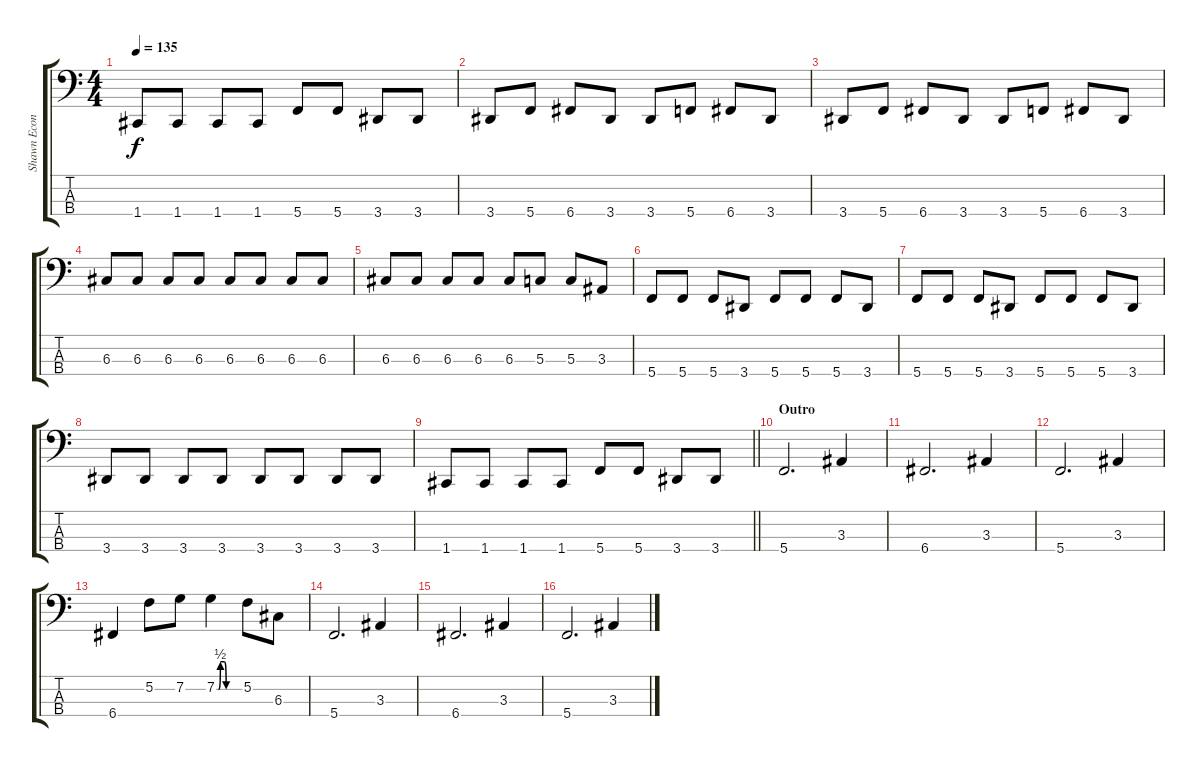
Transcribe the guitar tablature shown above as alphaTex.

\track ("Shawn Economaki " "Shawn Econ") {instrument electricbasspick}
\staff {score tabs}
\tuning (F2 C2 G1 C1) {hide}
\ts (4 4)
\tempo 135
\clef f4
\ks c
1.4.8{dy f} 1.4.8 1.4.8 1.4.8 5.4.8 5.4.8 3.4.8 3.4.8 |
3.4.8 5.4.8 6.4.8 3.4.8 3.4.8 5.4.8 6.4.8 3.4.8 |
3.4.8 5.4.8 6.4.8 3.4.8 3.4.8 5.4.8 6.4.8 3.4.8 |
6.3.8 6.3.8 6.3.8 6.3.8 6.3.8 6.3.8 6.3.8 6.3.8 |
6.3.8 6.3.8 6.3.8 6.3.8 6.3.8 5.3.8 5.3.8 3.3.8 |
5.4.8 5.4.8 5.4.8 3.4.8 5.4.8 5.4.8 5.4.8 3.4.8 |
5.4.8 5.4.8 5.4.8 3.4.8 5.4.8 5.4.8 5.4.8 3.4.8 |
3.4.8 3.4.8 3.4.8 3.4.8 3.4.8 3.4.8 3.4.8 3.4.8 |
\barLineRight lightlight
1.4.8 1.4.8 1.4.8 1.4.8 5.4.8 5.4.8 3.4.8 3.4.8 |
\section ("" "Outro")
5.4.2{d} 3.3.4 |
6.4.2{d} 3.3.4 |
5.4.2{d} 3.3.4 |
6.4.4 5.2.8 7.2.8 7.2{be (custom 0 0 5 0 10 2 20 2 25 0 60 0)}.4 5.2.8 6.3.8 |
5.4.2{d} 3.3.4 |
6.4.2{d} 3.3.4 |
5.4.2{d} 3.3.4
